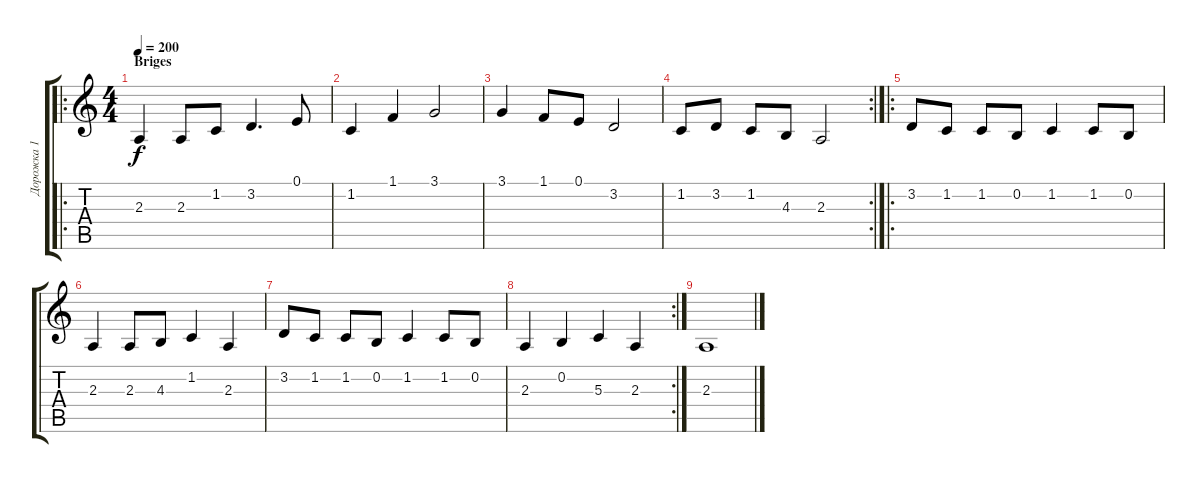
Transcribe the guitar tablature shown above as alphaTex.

\track ("Дорожка 1" "Дорожка 1") {instrument flute}
\staff {score tabs}
\tuning (E4 B3 G3 D3 A2 E2) {hide}
\ro
\ts (4 4)
\section ("" "Briges")
\tempo 200
\clef g2
\ks c
2.3.4{dy f} 2.3.8 1.2.8 3.2.4{d} 0.1.8 |
1.2.4 1.1.4 3.1.2 |
3.1.4 1.1.8 0.1.8 3.2.2 |
\rc 2
1.2.8 3.2.8 1.2.8 4.3.8 2.3.2 |
\ro
3.2.8 1.2.8 1.2.8 0.2.8 1.2.4 1.2.8 0.2.8 |
2.3.4 2.3.8 4.3.8 1.2.4 2.3.4 |
3.2.8 1.2.8 1.2.8 0.2.8 1.2.4 1.2.8 0.2.8 |
\rc 2
2.3.4 0.2.4 5.3.4 2.3.4 |
2.3.1
